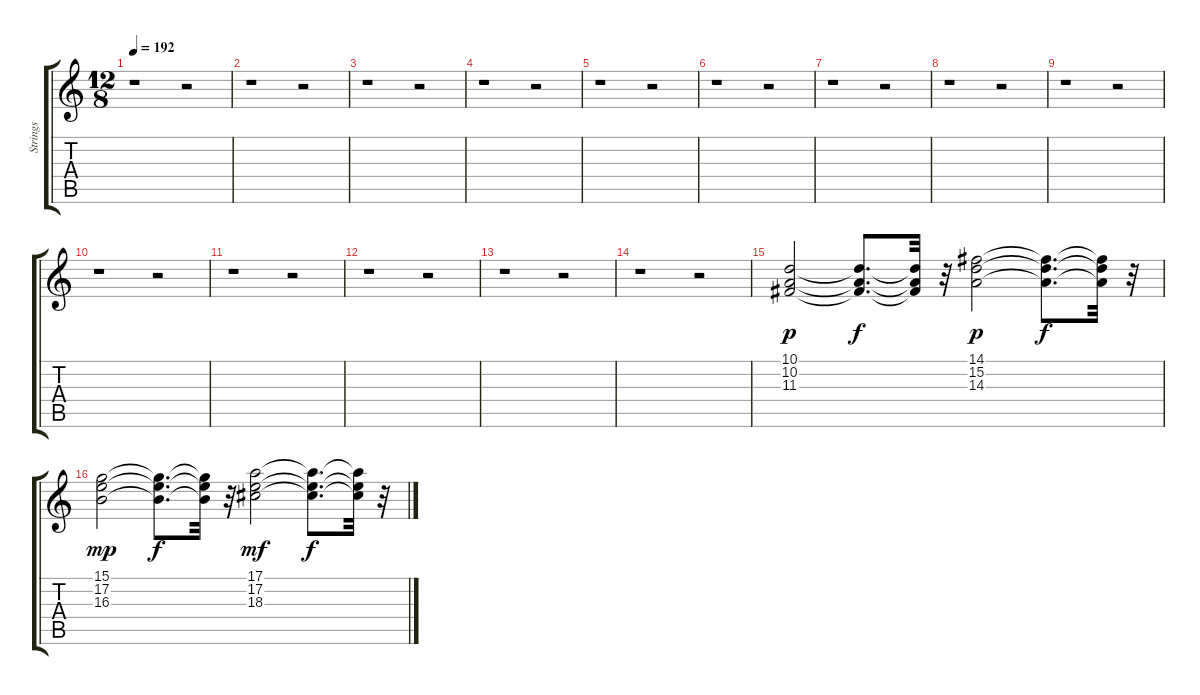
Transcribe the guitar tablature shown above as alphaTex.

\track ("Strings" "Strings") {instrument stringensemble1}
\staff {score tabs}
\tuning (E4 B3 G3 D3 A2 E2) {hide}
\ts (12 8)
\tempo 192
\clef g2
\ks c
r.1{dy f} r.2 |
r.1 r.2 |
r.1 r.2 |
r.1 r.2 |
r.1 r.2 |
r.1 r.2 |
r.1 r.2 |
r.1 r.2 |
r.1 r.2 |
r.1 r.2 |
r.1 r.2 |
r.1 r.2 |
r.1 r.2 |
r.1 r.2 |
(10.1 10.2 11.3).2{dy p} (10.1{t} 10.2{t} 11.3{t}).8{d dy f} (10.1{t} 10.2{t} 11.3{t}).32 r.32 (14.1 15.2 14.3).2{dy p} (14.1{t} 15.2{t} 14.3{t}).8{d dy f} (14.1{t} 15.2{t} 14.3{t}).32 r.32 |
(15.1 17.2 16.3).2{dy mp} (15.1{t} 17.2{t} 16.3{t}).8{d dy f} (15.1{t} 17.2{t} 16.3{t}).32 r.32 (17.1 17.2 18.3).2{dy mf} (17.1{t} 17.2{t} 18.3{t}).8{d dy f} (17.1{t} 17.2{t} 18.3{t}).32 r.32
